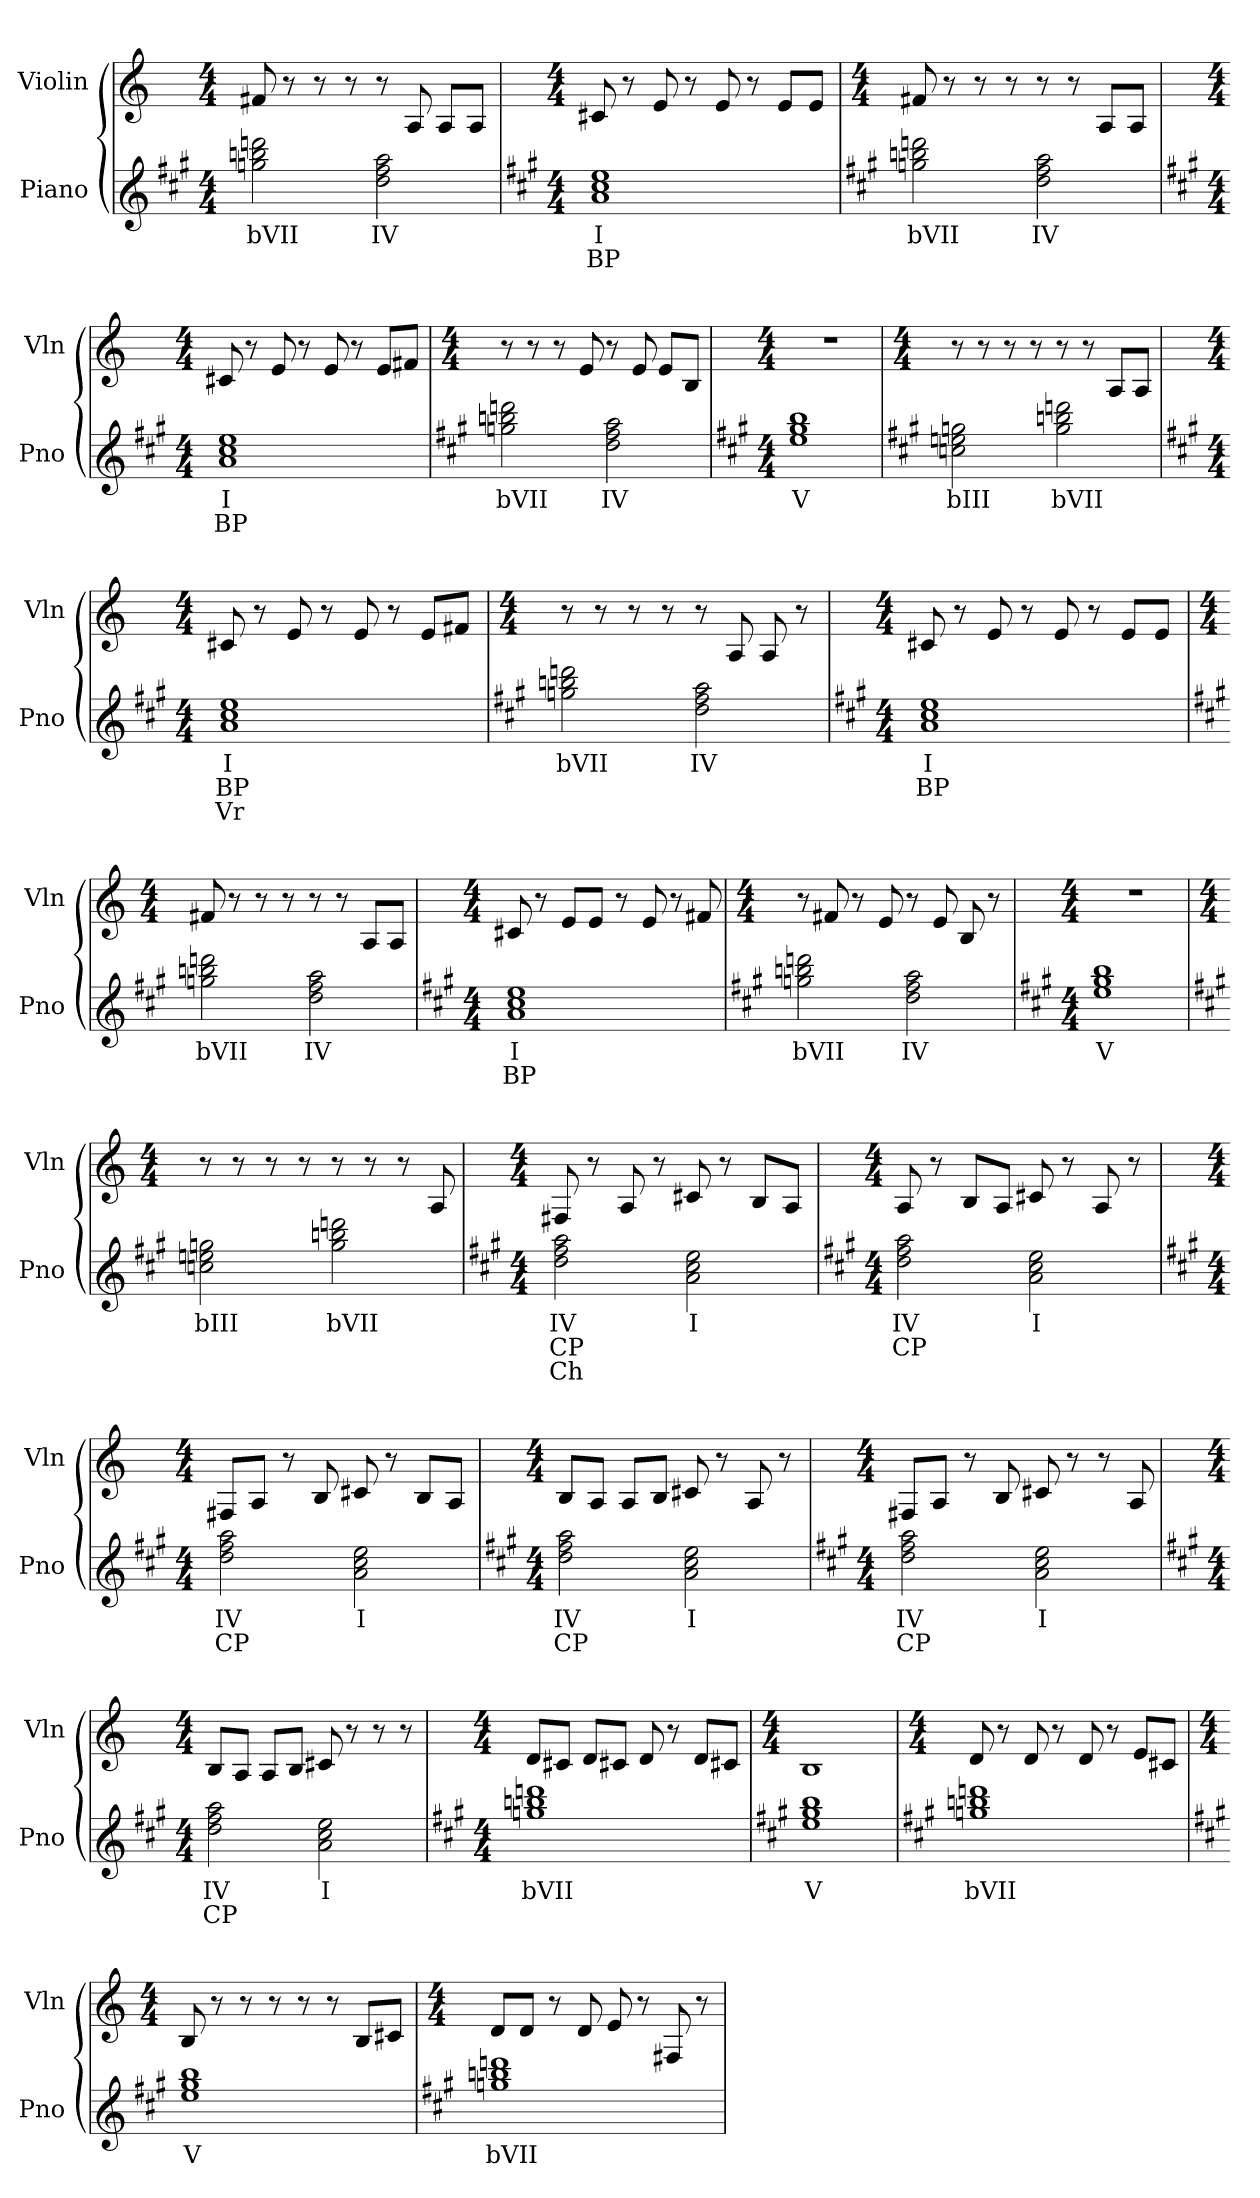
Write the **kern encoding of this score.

**kern	**text	**text	**text	**kern
*part2	*part2	*part2	*part2	*part1
*staff2	*staff2	*staff2	*staff2	*staff1
*I"Piano	*	*	*	*I"Violin
*I'Pno	*	*	*	*I'Vln
*k[f#c#g#]	*	*	*	*
*A:	*	*	*	*
*M4/4	*	*	*	*M4/4
=	=	=	=	=
2ggn 2bbn 2dddn	bVII	.	.	8f#X
.	.	.	.	8r
.	.	.	.	8r
.	.	.	.	8r
2dd 2ff# 2aa	IV	.	.	8r
.	.	.	.	8A
.	.	.	.	8AL
.	.	.	.	8AJ
=	=	=	=	=
*k[f#c#g#]	*	*	*	*
*A:	*	*	*	*
*M4/4	*	*	*	*M4/4
1a 1cc# 1ee	I	BP	.	8c#X
.	.	.	.	8r
.	.	.	.	8e
.	.	.	.	8r
.	.	.	.	8e
.	.	.	.	8r
.	.	.	.	8eL
.	.	.	.	8eJ
=	=	=	=	=
*k[f#c#g#]	*	*	*	*
*A:	*	*	*	*
*	*	*	*	*M4/4
2ggn 2bbn 2dddn	bVII	.	.	8f#X
.	.	.	.	8r
.	.	.	.	8r
.	.	.	.	8r
2dd 2ff# 2aa	IV	.	.	8r
.	.	.	.	8r
.	.	.	.	8AL
.	.	.	.	8AJ
=	=	=	=	=
*k[f#c#g#]	*	*	*	*
*A:	*	*	*	*
*M4/4	*	*	*	*M4/4
1a 1cc# 1ee	I	BP	.	8c#X
.	.	.	.	8r
.	.	.	.	8e
.	.	.	.	8r
.	.	.	.	8e
.	.	.	.	8r
.	.	.	.	8eL
.	.	.	.	8f#XJ
=	=	=	=	=
*k[f#c#g#]	*	*	*	*
*A:	*	*	*	*
*	*	*	*	*M4/4
2ggn 2bbn 2dddn	bVII	.	.	8r
.	.	.	.	8r
.	.	.	.	8r
.	.	.	.	8e
2dd 2ff# 2aa	IV	.	.	8r
.	.	.	.	8e
.	.	.	.	8eL
.	.	.	.	8BJ
=	=	=	=	=
*k[f#c#g#]	*	*	*	*
*A:	*	*	*	*
*M4/4	*	*	*	*M4/4
1ee 1gg# 1bb	V	.	.	1r
=	=	=	=	=
*k[f#c#g#]	*	*	*	*
*A:	*	*	*	*
*	*	*	*	*M4/4
2ccn 2een 2ggn	bIII	.	.	8r
.	.	.	.	8r
.	.	.	.	8r
.	.	.	.	8r
2gg 2bbn 2dddn	bVII	.	.	8r
.	.	.	.	8r
.	.	.	.	8AL
.	.	.	.	8AJ
=	=	=	=	=
*k[f#c#g#]	*	*	*	*
*A:	*	*	*	*
*M4/4	*	*	*	*M4/4
1a 1cc# 1ee	I	BP	Vr	8c#X
.	.	.	.	8r
.	.	.	.	8e
.	.	.	.	8r
.	.	.	.	8e
.	.	.	.	8r
.	.	.	.	8eL
.	.	.	.	8f#XJ
=	=	=	=	=
*k[f#c#g#]	*	*	*	*
*A:	*	*	*	*
*	*	*	*	*M4/4
2ggn 2bbn 2dddn	bVII	.	.	8r
.	.	.	.	8r
.	.	.	.	8r
.	.	.	.	8r
2dd 2ff# 2aa	IV	.	.	8r
.	.	.	.	8A
.	.	.	.	8A
.	.	.	.	8r
=	=	=	=	=
*k[f#c#g#]	*	*	*	*
*A:	*	*	*	*
*M4/4	*	*	*	*M4/4
1a 1cc# 1ee	I	BP	.	8c#X
.	.	.	.	8r
.	.	.	.	8e
.	.	.	.	8r
.	.	.	.	8e
.	.	.	.	8r
.	.	.	.	8eL
.	.	.	.	8eJ
=	=	=	=	=
*k[f#c#g#]	*	*	*	*
*A:	*	*	*	*
*	*	*	*	*M4/4
2ggn 2bbn 2dddn	bVII	.	.	8f#X
.	.	.	.	8r
.	.	.	.	8r
.	.	.	.	8r
2dd 2ff# 2aa	IV	.	.	8r
.	.	.	.	8r
.	.	.	.	8AL
.	.	.	.	8AJ
=	=	=	=	=
*k[f#c#g#]	*	*	*	*
*A:	*	*	*	*
*M4/4	*	*	*	*M4/4
1a 1cc# 1ee	I	BP	.	8c#X
.	.	.	.	8r
.	.	.	.	8eL
.	.	.	.	8eJ
.	.	.	.	8r
.	.	.	.	8e
.	.	.	.	8r
.	.	.	.	8f#X
=	=	=	=	=
*k[f#c#g#]	*	*	*	*
*A:	*	*	*	*
*	*	*	*	*M4/4
2ggn 2bbn 2dddn	bVII	.	.	8r
.	.	.	.	8f#X
.	.	.	.	8r
.	.	.	.	8e
2dd 2ff# 2aa	IV	.	.	8r
.	.	.	.	8e
.	.	.	.	8B
.	.	.	.	8r
=	=	=	=	=
*k[f#c#g#]	*	*	*	*
*A:	*	*	*	*
*M4/4	*	*	*	*M4/4
1ee 1gg# 1bb	V	.	.	1r
=	=	=	=	=
*k[f#c#g#]	*	*	*	*
*A:	*	*	*	*
*	*	*	*	*M4/4
2ccn 2een 2ggn	bIII	.	.	8r
.	.	.	.	8r
.	.	.	.	8r
.	.	.	.	8r
2gg 2bbn 2dddn	bVII	.	.	8r
.	.	.	.	8r
.	.	.	.	8r
.	.	.	.	8A
=	=	=	=	=
*k[f#c#g#]	*	*	*	*
*A:	*	*	*	*
*M4/4	*	*	*	*M4/4
2dd 2ff# 2aa	IV	CP	Ch	8F#X
.	.	.	.	8r
.	.	.	.	8A
.	.	.	.	8r
2a 2cc# 2ee	I	.	.	8c#X
.	.	.	.	8r
.	.	.	.	8BL
.	.	.	.	8AJ
=	=	=	=	=
*k[f#c#g#]	*	*	*	*
*A:	*	*	*	*
*M4/4	*	*	*	*M4/4
2dd 2ff# 2aa	IV	CP	.	8A
.	.	.	.	8r
.	.	.	.	8BL
.	.	.	.	8AJ
2a 2cc# 2ee	I	.	.	8c#X
.	.	.	.	8r
.	.	.	.	8A
.	.	.	.	8r
=	=	=	=	=
*k[f#c#g#]	*	*	*	*
*A:	*	*	*	*
*M4/4	*	*	*	*M4/4
2dd 2ff# 2aa	IV	CP	.	8F#XL
.	.	.	.	8AJ
.	.	.	.	8r
.	.	.	.	8B
2a 2cc# 2ee	I	.	.	8c#X
.	.	.	.	8r
.	.	.	.	8BL
.	.	.	.	8AJ
=	=	=	=	=
*k[f#c#g#]	*	*	*	*
*A:	*	*	*	*
*M4/4	*	*	*	*M4/4
2dd 2ff# 2aa	IV	CP	.	8BL
.	.	.	.	8AJ
.	.	.	.	8AL
.	.	.	.	8BJ
2a 2cc# 2ee	I	.	.	8c#X
.	.	.	.	8r
.	.	.	.	8A
.	.	.	.	8r
=	=	=	=	=
*k[f#c#g#]	*	*	*	*
*A:	*	*	*	*
*M4/4	*	*	*	*M4/4
2dd 2ff# 2aa	IV	CP	.	8F#XL
.	.	.	.	8AJ
.	.	.	.	8r
.	.	.	.	8B
2a 2cc# 2ee	I	.	.	8c#X
.	.	.	.	8r
.	.	.	.	8r
.	.	.	.	8A
=	=	=	=	=
*k[f#c#g#]	*	*	*	*
*A:	*	*	*	*
*M4/4	*	*	*	*M4/4
2dd 2ff# 2aa	IV	CP	.	8BL
.	.	.	.	8AJ
.	.	.	.	8AL
.	.	.	.	8BJ
2a 2cc# 2ee	I	.	.	8c#X
.	.	.	.	8r
.	.	.	.	8r
.	.	.	.	8r
=	=	=	=	=
*k[f#c#g#]	*	*	*	*
*A:	*	*	*	*
*M4/4	*	*	*	*M4/4
1ggn 1bbn 1dddn	bVII	.	.	8dL
.	.	.	.	8c#XJ
.	.	.	.	8dL
.	.	.	.	8c#XJ
.	.	.	.	8d
.	.	.	.	8r
.	.	.	.	8dL
.	.	.	.	8c#XJ
=	=	=	=	=
*k[f#c#g#]	*	*	*	*
*A:	*	*	*	*
*	*	*	*	*M4/4
1ee 1gg# 1bb	V	.	.	1B
=	=	=	=	=
*k[f#c#g#]	*	*	*	*
*A:	*	*	*	*
*	*	*	*	*M4/4
1ggn 1bbn 1dddn	bVII	.	.	8d
.	.	.	.	8r
.	.	.	.	8d
.	.	.	.	8r
.	.	.	.	8d
.	.	.	.	8r
.	.	.	.	8eL
.	.	.	.	8c#XJ
=	=	=	=	=
*k[f#c#g#]	*	*	*	*
*A:	*	*	*	*
*	*	*	*	*M4/4
1ee 1gg# 1bb	V	.	.	8B
.	.	.	.	8r
.	.	.	.	8r
.	.	.	.	8r
.	.	.	.	8r
.	.	.	.	8r
.	.	.	.	8BL
.	.	.	.	8c#XJ
=	=	=	=	=
*k[f#c#g#]	*	*	*	*
*A:	*	*	*	*
*	*	*	*	*M4/4
1ggn 1bbn 1dddn	bVII	.	.	8dL
.	.	.	.	8dJ
.	.	.	.	8r
.	.	.	.	8d
.	.	.	.	8e
.	.	.	.	8r
.	.	.	.	8F#X
.	.	.	.	8r
=	=	=	=	=
*-	*-	*-	*-	*-
